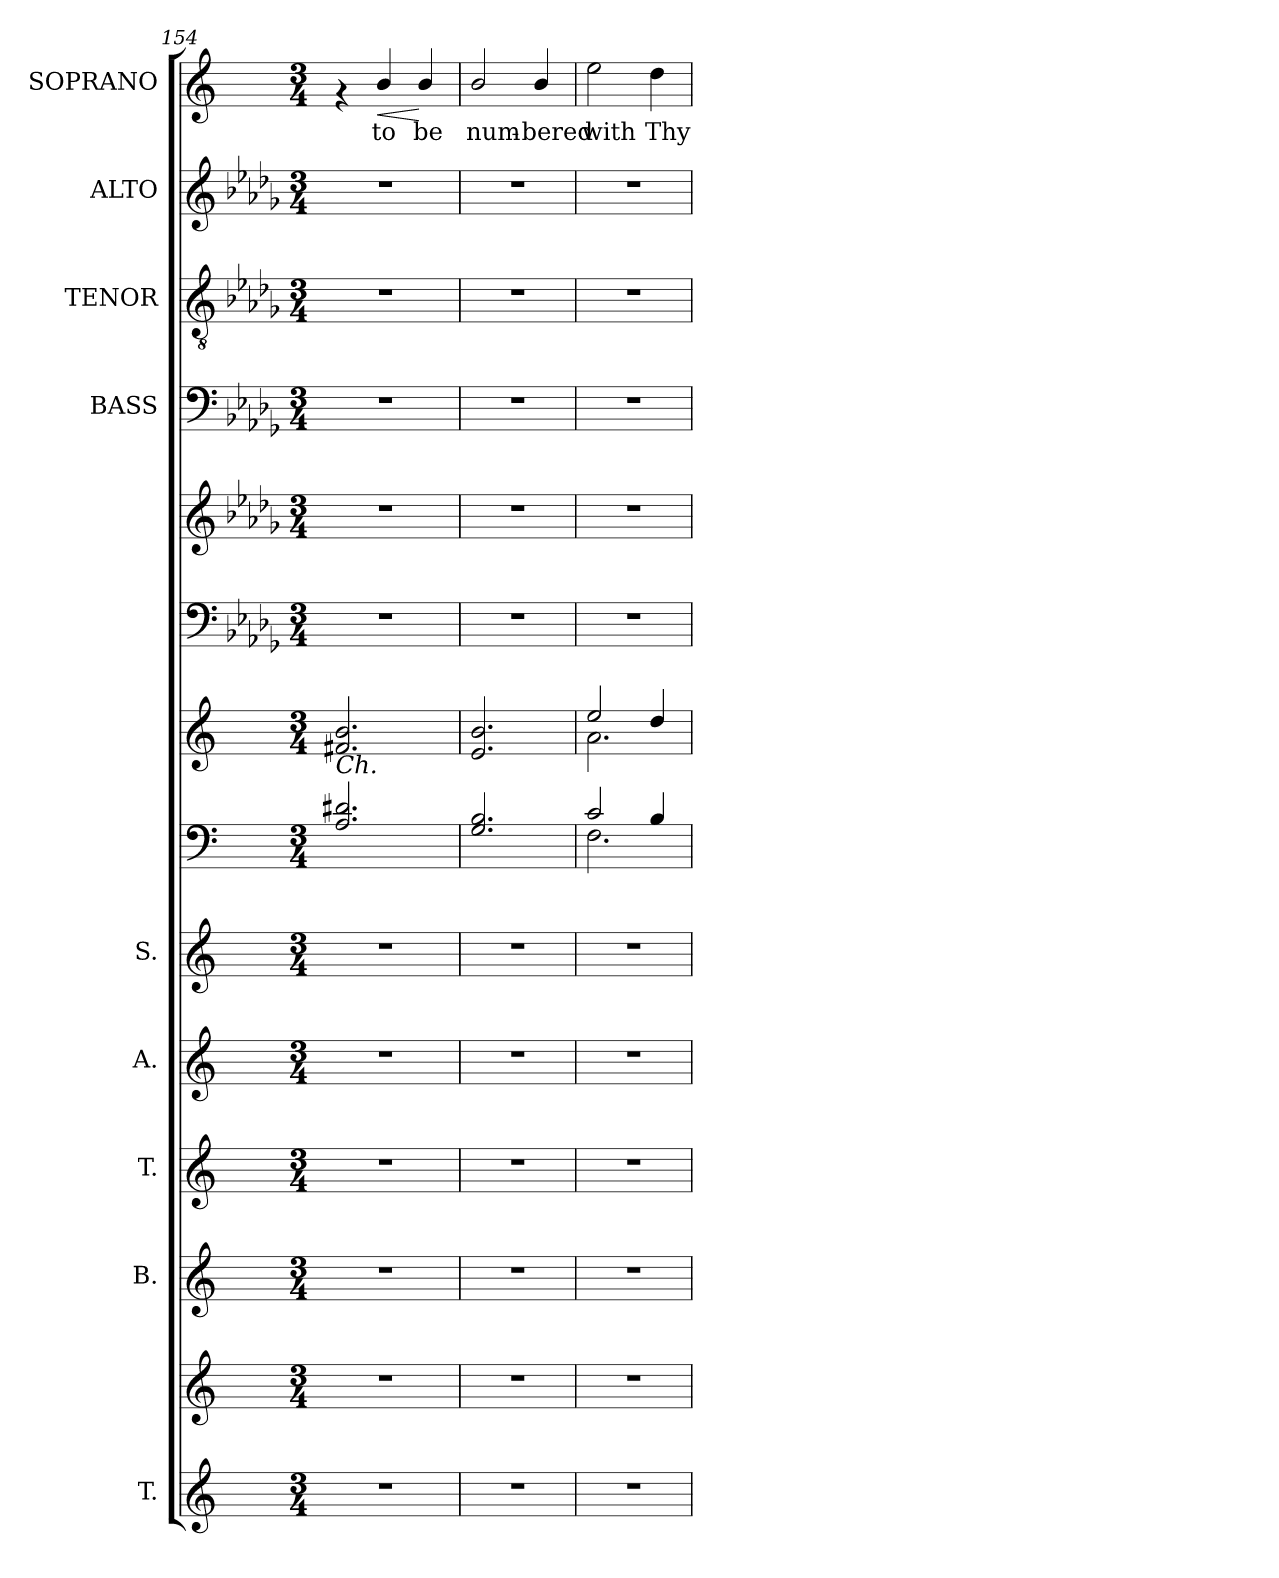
**kern	**kern	**kern	**kern	**kern	**kern	**kern	**kern	**kern	**kern	**kern	**kern	**kern	**kern	**text	**dynam
*part13	*part13	*part12	*part11	*part10	*part9	*part8	*part7	*part6	*part5	*part4	*part3	*part2	*part1	*part1	*part1
*staff14	*staff13	*staff12	*staff11	*staff10	*staff9	*staff8	*staff7	*staff6	*staff5	*staff4	*staff3	*staff2	*staff1	*staff1	*staff1
*I"T.	*	*I"B.	*I"T.	*I"A.	*I"S.	*	*	*	*	*I"BASS	*I"TENOR	*I"ALTO	*I"SOPRANO	*	*
*	*	*	*	*	*	*	*	*	*	*I'B.	*I'T.	*I'A.	*I'S.	*	*
!!LO:PB:g=z
*clefG2	*clefG2	*clefG2	*clefG2	*clefG2	*clefG2	*clefF4	*clefG2	*clefF4	*clefG2	*clefF4	*clefGv2	*clefG2	*clefG2	*	*
*k[]	*k[]	*k[]	*k[]	*k[]	*k[]	*k[]	*k[]	*k[b-e-a-d-g-]	*k[b-e-a-d-g-]	*k[b-e-a-d-g-]	*k[b-e-a-d-g-]	*k[b-e-a-d-g-]	*k[]	*	*
*C:	*C:	*C:	*C:	*C:	*C:	*C:	*C:	*D-:	*D-:	*D-:	*D-:	*D-:	*C:	*	*
*M3/4	*M3/4	*M3/4	*M3/4	*M3/4	*M3/4	*M3/4	*M3/4	*M3/4	*M3/4	*M3/4	*M3/4	*M3/4	*M3/4	*	*
=154	=154	=154	=154	=154	=154	=154	=154	=154	=154	=154	=154	=154	=154	=154	=154
!	!	!	!	!	!	!LO:TX:a:i:t=Ch.	!	!	!	!	!	!	!	!	!
2.r	2.r	2.r	2.r	2.r	2.r	2.A/ 2.d#X/	2.f#X/ 2.b/	2.r	2.r	2.r	2.r	2.r	4rf	.	.
!	!	!	!	!	!	!	!	!	!	!	!	!	!	!LO:LY:b	!LO:HP:b
.	.	.	.	.	.	.	.	.	.	.	.	.	4b/	to	<
!	!	!	!	!	!	!	!	!	!	!	!	!	!	!LO:LY:b	!
.	.	.	.	.	.	.	.	.	.	.	.	.	4b/	be	[
=155	=155	=155	=155	=155	=155	=155	=155	=155	=155	=155	=155	=155	=155	=155	=155
!	!	!	!	!	!	!	!	!	!	!	!	!	!	!LO:LY:b	!
2.r	2.r	2.r	2.r	2.r	2.r	2.G/ 2.B/	2.e/ 2.b/	2.r	2.r	2.r	2.r	2.r	2b/	num-	.
!	!	!	!	!	!	!	!	!	!	!	!	!	!	!LO:LY:b	!
.	.	.	.	.	.	.	.	.	.	.	.	.	4b/	-bered	.
=156	=156	=156	=156	=156	=156	=156	=156	=156	=156	=156	=156	=156	=156	=156	=156
*	*	*	*	*	*	*^	*^	*	*	*	*	*	*	*	*
!	!	!	!	!	!	!	!	!	!	!	!	!	!	!	!	!LO:LY:b	!
2.r	2.r	2.r	2.r	2.r	2.r	2c/	2.F\	2ee/	2.a\	2.r	2.r	2.r	2.r	2.r	2ee\	with	.
!	!	!	!	!	!	!	!	!	!	!	!	!	!	!	!	!LO:LY:b	!
.	.	.	.	.	.	4B/	.	4dd/	.	.	.	.	.	.	4dd\	Thy	.
*	*	*	*	*	*	*v	*v	*	*	*	*	*	*	*	*	*	*
*	*	*	*	*	*	*	*v	*v	*	*	*	*	*	*	*	*
=	=	=	=	=	=	=	=	=	=	=	=	=	=	=	=
*-	*-	*-	*-	*-	*-	*-	*-	*-	*-	*-	*-	*-	*-	*-	*-
